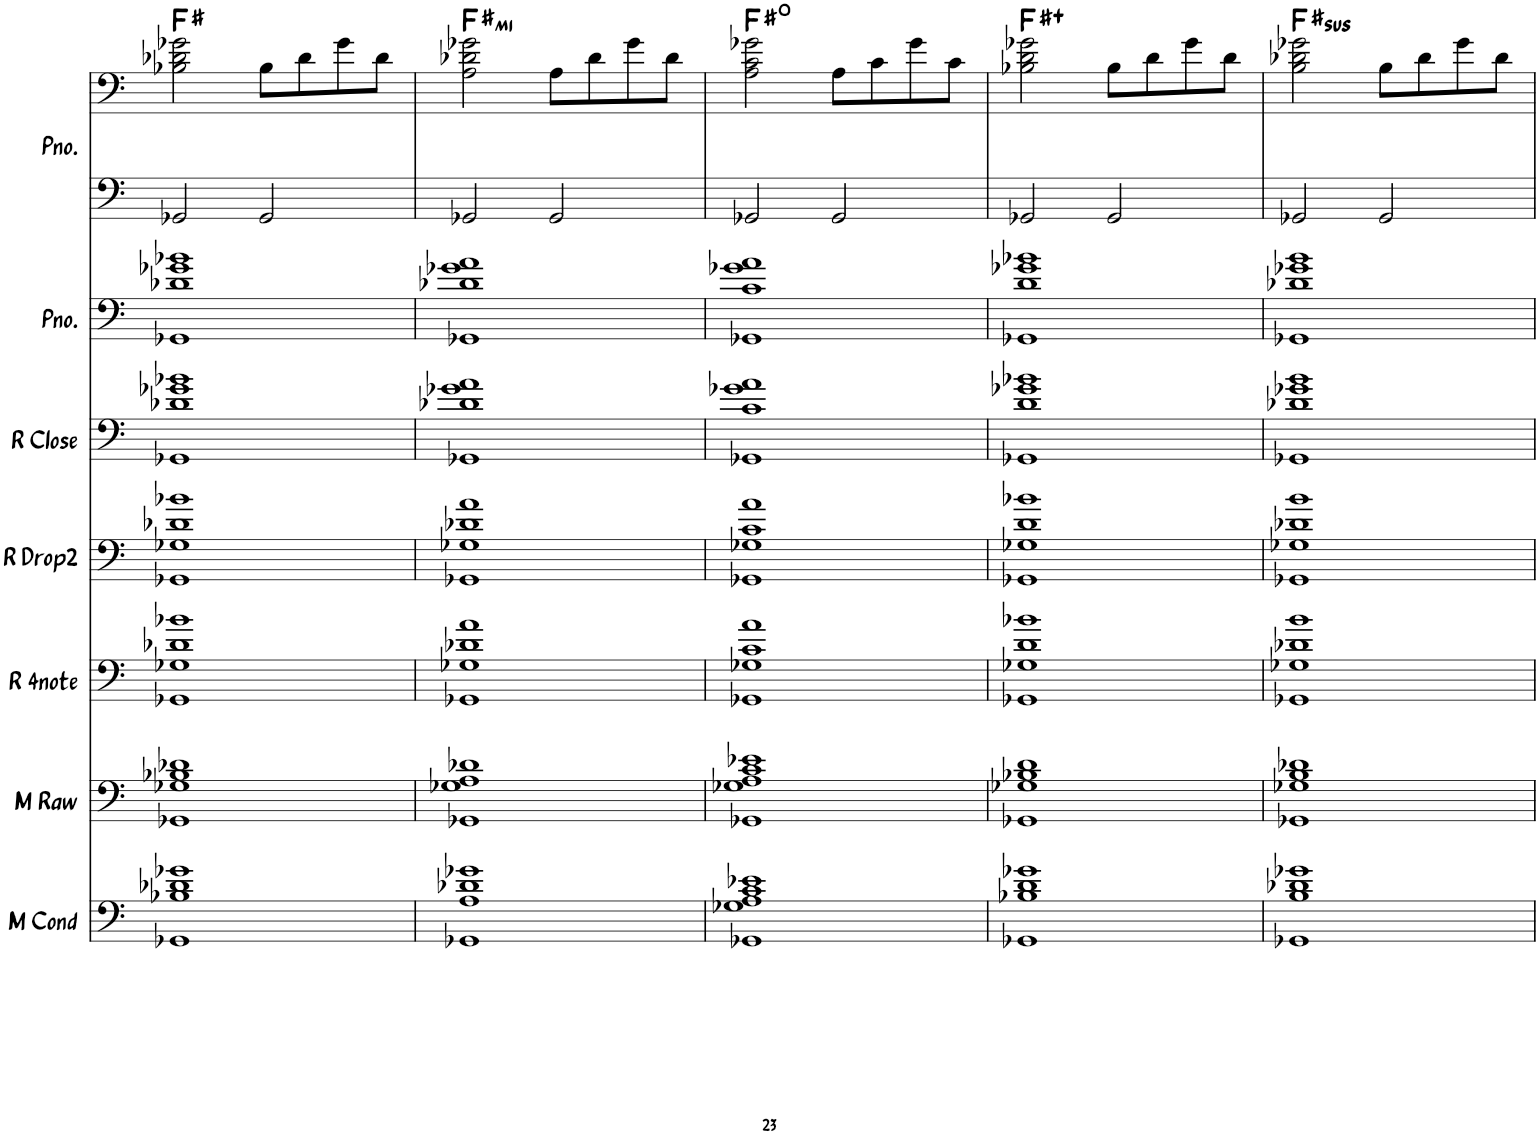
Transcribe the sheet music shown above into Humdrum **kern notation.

**kern	**kern	**kern	**kern	**kern	**kern	**kern	**kern	**harte
*part7	*part6	*part5	*part4	*part3	*part2	*part1	*part1	*part1
*staff8	*staff7	*staff6	*staff5	*staff4	*staff3	*staff2	*staff1	*
*I"Mark Condensed	*I"Mark Raw	*I"Realize 4note	*I"Realize Drop2	*I"Realize Close	*I"Realize Default	*I"Piano	*	*
*I'M Cond	*I'M Raw	*I'R 4note	*I'R Drop2	*I'R Close	*	*I'Pno.	*	*
!!LO:PB:g=z
*clefF4	*clefF4	*clefF4	*clefF4	*clefF4	*clefF4	*clefF4	*clefF4	*
*k[]	*k[]	*k[]	*k[]	*k[]	*k[]	*k[]	*k[]	*
*M4/4	*M4/4	*M4/4	*M4/4	*M4/4	*M4/4	*M4/4	*M4/4	*
=121	=121	=121	=121	=121	=121	=121	=121	=121
1GG-X 1B-X 1d-X 1g-X	1GG-X 1G-X 1B-X 1d-X	1GG-X 1G-X 1d-X 1b-X	1GG-X 1G-X 1d-X 1b-X	1GG-X 1d-X 1g-X 1b-X	1GG-X 1d-X 1g-X 1b-X	2GG-X/	2B-X\ 2d-X\ 2g-X\	F#:maj
.	.	.	.	.	.	2GG-/	8B-\L	.
.	.	.	.	.	.	.	8d-\	.
.	.	.	.	.	.	.	8g-\	.
.	.	.	.	.	.	.	8d-\J	.
=122	=122	=122	=122	=122	=122	=122	=122	=122
!	!	!	!	!	!	!	!	!LO:H:kt=mi
1GG-X 1A 1d-X 1g-X	1GG-X 1G-X 1A 1d-X	1GG-X 1G-X 1d-X 1a	1GG-X 1G-X 1d-X 1a	1GG-X 1d-X 1g-X 1a	1GG-X 1d-X 1g-X 1a	2GG-X/	2A\ 2d-X\ 2g-X\	F#:min
.	.	.	.	.	.	2GG-/	8A\L	.
.	.	.	.	.	.	.	8d-\	.
.	.	.	.	.	.	.	8g-\	.
.	.	.	.	.	.	.	8d-\J	.
=123	=123	=123	=123	=123	=123	=123	=123	=123
1GG-X 1G-X 1A 1c 1e-X	1GG-X 1G-X 1A 1c 1e-X	1GG-X 1G-X 1c 1a	1GG-X 1G-X 1c 1a	1GG-X 1c 1g-X 1a	1GG-X 1c 1g-X 1a	2GG-X/	2A\ 2c\ 2g-X\	F#:dim
.	.	.	.	.	.	2GG-/	8A\L	.
.	.	.	.	.	.	.	8c\	.
.	.	.	.	.	.	.	8g-\	.
.	.	.	.	.	.	.	8c\J	.
=124	=124	=124	=124	=124	=124	=124	=124	=124
1GG-X 1B-X 1d 1g-X	1GG-X 1G-X 1B-X 1d	1GG-X 1G-X 1d 1b-X	1GG-X 1G-X 1d 1b-X	1GG-X 1d 1g-X 1b-X	1GG-X 1d 1g-X 1b-X	2GG-X/	2B-X\ 2d\ 2g-X\	F#:aug
.	.	.	.	.	.	2GG-/	8B-\L	.
.	.	.	.	.	.	.	8d\	.
.	.	.	.	.	.	.	8g-\	.
.	.	.	.	.	.	.	8d\J	.
=125	=125	=125	=125	=125	=125	=125	=125	=125
!	!	!	!	!	!	!	!	!LO:H:kt=sus
1GG-X 1B 1d-X 1g-X	1GG-X 1G-X 1B 1d-X	1GG-X 1G-X 1d-X 1b	1GG-X 1G-X 1d-X 1b	1GG-X 1d-X 1g-X 1b	1GG-X 1d-X 1g-X 1b	2GG-X/	2B\ 2d-X\ 2g-X\	F#:sus4
.	.	.	.	.	.	2GG-/	8B\L	.
.	.	.	.	.	.	.	8d-\	.
.	.	.	.	.	.	.	8g-\	.
.	.	.	.	.	.	.	8d-\J	.
=	=	=	=	=	=	=	=	=
*-	*-	*-	*-	*-	*-	*-	*-	*-
